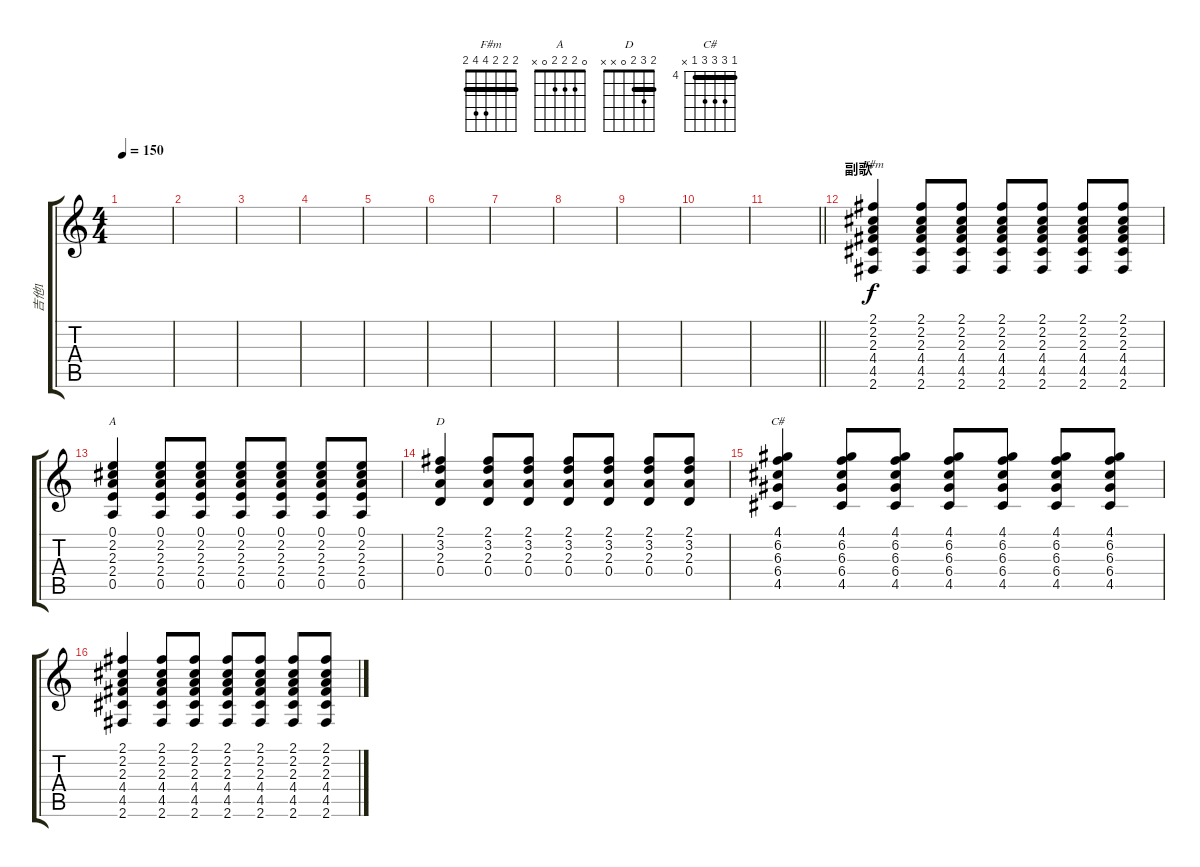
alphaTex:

\track ("吉他1" "吉他1") {instrument acousticguitarsteel}
\staff {score tabs}
\tuning (E4 B3 G3 D3 A2 E2) {hide}
\chord ("F#m" 2 2 2 4 4 2) {barre 2}
\chord ("A" 0 2 2 2 0 x)
\chord ("D" 2 3 2 0 x x) {barre 2}
\chord ("C#" 4 6 6 6 4 x) {firstfret 4 barre 4}
\ts (4 4)
\tempo 150
\clef g2
\ks c
|
|
|
|
|
|
|
|
|
|
\barLineRight lightlight
|
\section ("" "副歌")
(2.1 2.2 2.3 4.4 4.5 2.6).4{ch "F#m"} (2.1 2.2 2.3 4.4 4.5 2.6).8 (2.1 2.2 2.3 4.4 4.5 2.6).8{txt ""} (2.1 2.2 2.3 4.4 4.5 2.6).8 (2.1 2.2 2.3 4.4 4.5 2.6).8 (2.1 2.2 2.3 4.4 4.5 2.6).8 (2.1 2.2 2.3 4.4 4.5 2.6).8 |
(0.1 2.2 2.3 2.4 0.5).4{ch "A"} (0.1 2.2 2.3 2.4 0.5).8 (0.1 2.2 2.3 2.4 0.5).8 (0.1 2.2 2.3 2.4 0.5).8 (0.1 2.2 2.3 2.4 0.5).8 (0.1 2.2 2.3 2.4 0.5).8 (0.1 2.2 2.3 2.4 0.5).8 |
(2.1 3.2 2.3 0.4).4{ch "D"} (2.1 3.2 2.3 0.4).8 (2.1 3.2 2.3 0.4).8 (2.1 3.2 2.3 0.4).8 (2.1 3.2 2.3 0.4).8 (2.1 3.2 2.3 0.4).8 (2.1 3.2 2.3 0.4).8 |
(4.1 6.2 6.3 6.4 4.5).4{ch "C#"} (4.1 6.2 6.3 6.4 4.5).8 (4.1 6.2 6.3 6.4 4.5).8 (4.1 6.2 6.3 6.4 4.5).8 (4.1 6.2 6.3 6.4 4.5).8 (4.1 6.2 6.3 6.4 4.5).8 (4.1 6.2 6.3 6.4 4.5).8 |
(2.1 2.2 2.3 4.4 4.5 2.6).4 (2.1 2.2 2.3 4.4 4.5 2.6).8 (2.1 2.2 2.3 4.4 4.5 2.6).8 (2.1 2.2 2.3 4.4 4.5 2.6).8 (2.1 2.2 2.3 4.4 4.5 2.6).8 (2.1 2.2 2.3 4.4 4.5 2.6).8 (2.1 2.2 2.3 4.4 4.5 2.6).8
